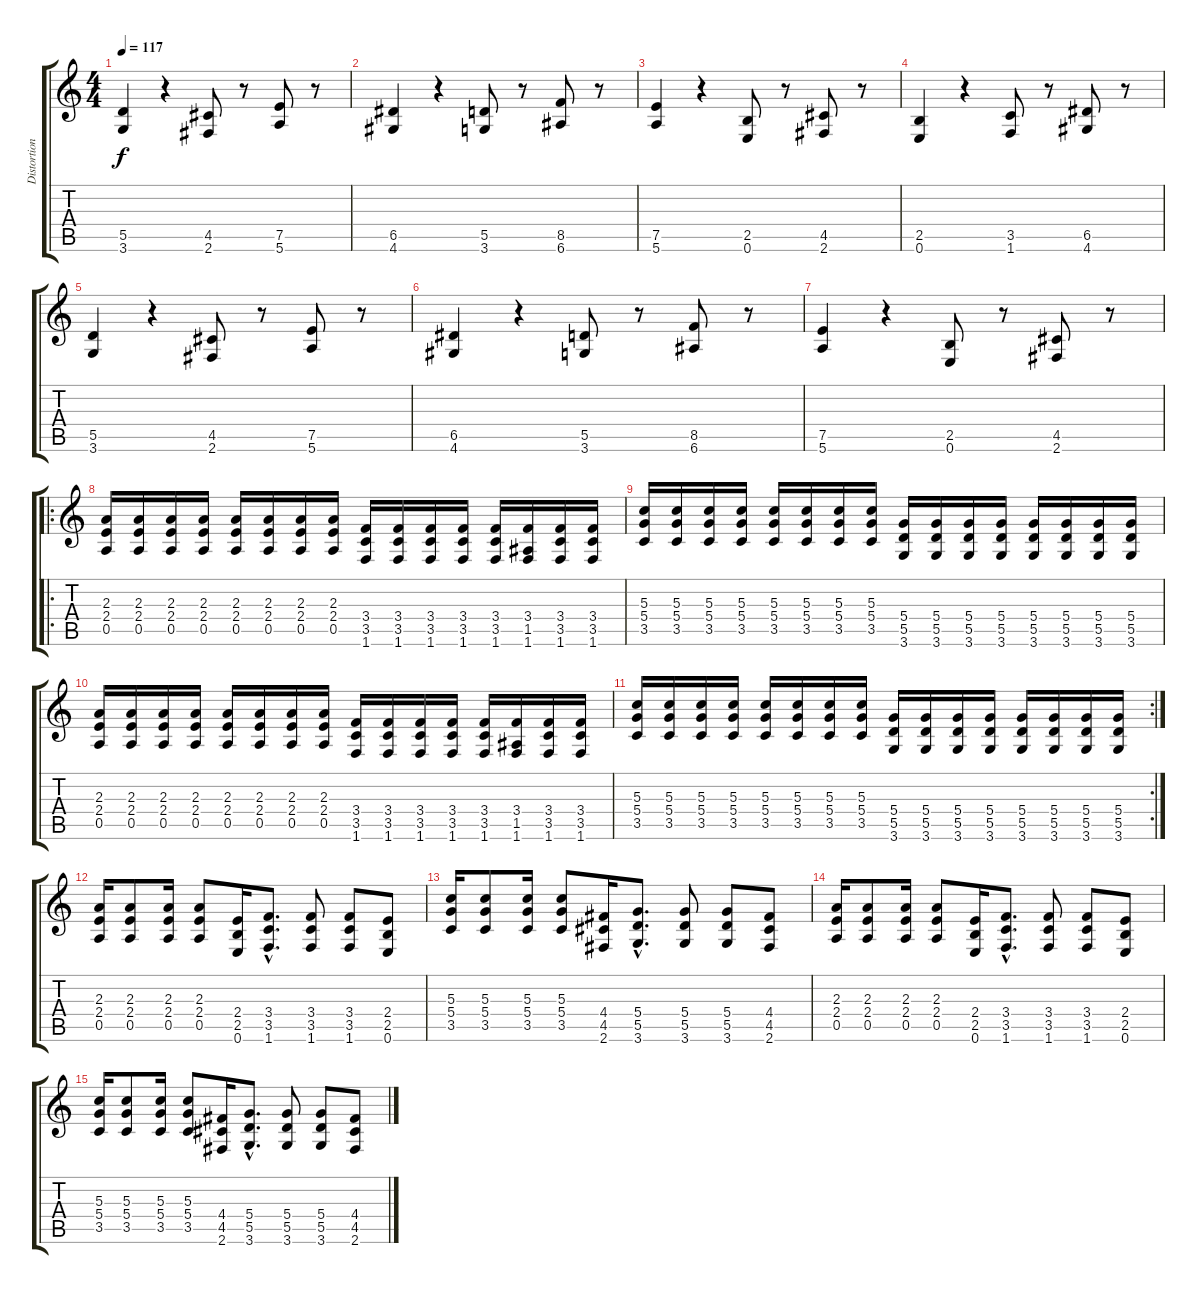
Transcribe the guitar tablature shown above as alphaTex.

\track ("Distortion" "Distortion") {instrument distortionguitar}
\staff {score tabs}
\tuning (E4 B3 G3 D3 A2 E2) {hide}
\ts (4 4)
\tempo 117
\clef g2
\ks c
(5.5 3.6).4{dy f} r.4 (4.5 2.6).8 r.8 (7.5 5.6).8 r.8 |
(6.5 4.6).4 r.4 (5.5 3.6).8 r.8 (8.5 6.6).8 r.8 |
(7.5 5.6).4 r.4 (2.5 0.6).8 r.8 (4.5 2.6).8 r.8 |
(2.5 0.6).4 r.4 (3.5 1.6).8 r.8 (6.5 4.6).8 r.8 |
(5.5 3.6).4 r.4 (4.5 2.6).8 r.8 (7.5 5.6).8 r.8 |
(6.5 4.6).4 r.4 (5.5 3.6).8 r.8 (8.5 6.6).8 r.8 |
(7.5 5.6).4 r.4 (2.5 0.6).8 r.8 (4.5 2.6).8 r.8 |
\ro
(2.3 2.4 0.5).16 (2.3 2.4 0.5).16 (2.3 2.4 0.5).16 (2.3 2.4 0.5).16 (2.3 2.4 0.5).16 (2.3 2.4 0.5).16 (2.3 2.4 0.5).16 (2.3 2.4 0.5).16 (3.4 3.5 1.6).16 (3.4 3.5 1.6).16 (3.4 3.5 1.6).16 (3.4 3.5 1.6).16 (3.4 3.5 1.6).16 (3.4 1.5 1.6).16 (3.4 3.5 1.6).16 (3.4 3.5 1.6).16 |
(5.3 5.4 3.5).16 (5.3 5.4 3.5).16 (5.3 5.4 3.5).16 (5.3 5.4 3.5).16 (5.3 5.4 3.5).16 (5.3 5.4 3.5).16 (5.3 5.4 3.5).16 (5.3 5.4 3.5).16 (5.4 5.5 3.6).16 (5.4 5.5 3.6).16 (5.4 5.5 3.6).16 (5.4 5.5 3.6).16 (5.4 5.5 3.6).16 (5.4 5.5 3.6).16 (5.4 5.5 3.6).16 (5.4 5.5 3.6).16 |
(2.3 2.4 0.5).16 (2.3 2.4 0.5).16 (2.3 2.4 0.5).16 (2.3 2.4 0.5).16 (2.3 2.4 0.5).16 (2.3 2.4 0.5).16 (2.3 2.4 0.5).16 (2.3 2.4 0.5).16 (3.4 3.5 1.6).16 (3.4 3.5 1.6).16 (3.4 3.5 1.6).16 (3.4 3.5 1.6).16 (3.4 3.5 1.6).16 (3.4 1.5 1.6).16 (3.4 3.5 1.6).16 (3.4 3.5 1.6).16 |
\rc 2
(5.3 5.4 3.5).16 (5.3 5.4 3.5).16 (5.3 5.4 3.5).16 (5.3 5.4 3.5).16 (5.3 5.4 3.5).16 (5.3 5.4 3.5).16 (5.3 5.4 3.5).16 (5.3 5.4 3.5).16 (5.4 5.5 3.6).16 (5.4 5.5 3.6).16 (5.4 5.5 3.6).16 (5.4 5.5 3.6).16 (5.4 5.5 3.6).16 (5.4 5.5 3.6).16 (5.4 5.5 3.6).16 (5.4 5.5 3.6).16 |
(2.3 2.4 0.5).16 (2.3 2.4 0.5).8 (2.3 2.4 0.5).16 (2.3 2.4 0.5).8 (2.4 2.5 0.6).16 (3.4{hac} 3.5{hac} 1.6{hac}).8{d} (3.4 3.5 1.6).8 (3.4 3.5 1.6).8 (2.4 2.5 0.6).8 |
(5.3 5.4 3.5).16 (5.3 5.4 3.5).8 (5.3 5.4 3.5).16 (5.3 5.4 3.5).8 (4.4 4.5 2.6).16 (5.4{hac} 5.5{hac} 3.6{hac}).8{d} (5.4 5.5 3.6).8 (5.4 5.5 3.6).8 (4.4 4.5 2.6).8 |
(2.3 2.4 0.5).16 (2.3 2.4 0.5).8 (2.3 2.4 0.5).16 (2.3 2.4 0.5).8 (2.4 2.5 0.6).16 (3.4{hac} 3.5{hac} 1.6{hac}).8{d} (3.4 3.5 1.6).8 (3.4 3.5 1.6).8 (2.4 2.5 0.6).8 |
(5.3 5.4 3.5).16 (5.3 5.4 3.5).8 (5.3 5.4 3.5).16 (5.3 5.4 3.5).8 (4.4 4.5 2.6).16 (5.4{hac} 5.5{hac} 3.6{hac}).8{d} (5.4 5.5 3.6).8 (5.4 5.5 3.6).8 (4.4 4.5 2.6).8
